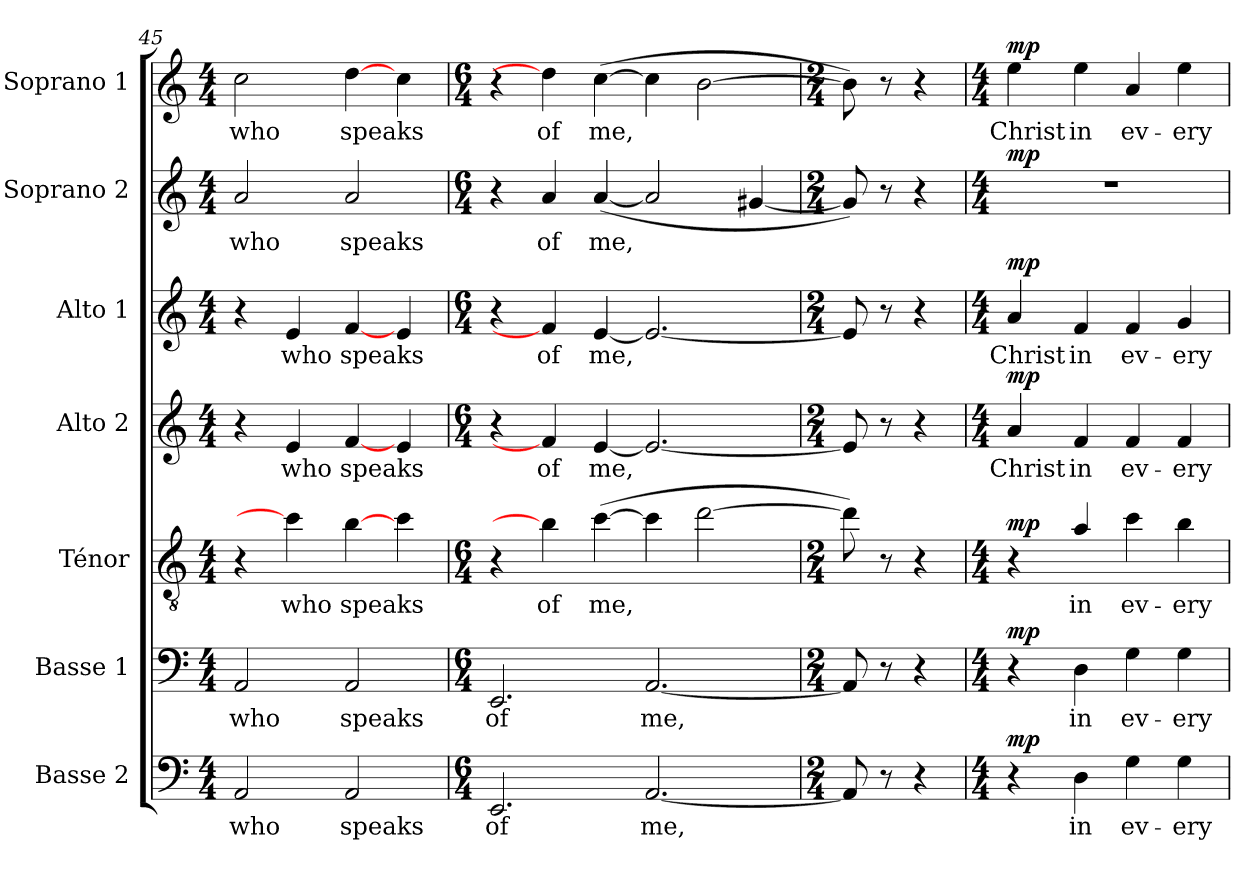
**kern	**text	**dynam	**kern	**text	**dynam	**kern	**text	**dynam	**kern	**text	**dynam	**kern	**text	**dynam	**kern	**text	**dynam	**kern	**text	**dynam
*part7	*part7	*part7	*part6	*part6	*part6	*part5	*part5	*part5	*part4	*part4	*part4	*part3	*part3	*part3	*part2	*part2	*part2	*part1	*part1	*part1
*staff7	*staff7	*staff7	*staff6	*staff6	*staff6	*staff5	*staff5	*staff5	*staff4	*staff4	*staff4	*staff3	*staff3	*staff3	*staff2	*staff2	*staff2	*staff1	*staff1	*staff1
*I"Basse 2	*	*	*I"Basse 1	*	*	*I"Ténor	*	*	*I"Alto 2	*	*	*I"Alto 1	*	*	*I"Soprano 2	*	*	*I"Soprano 1	*	*
*I'B 2	*	*	*I'B 1	*	*	*I'T	*	*	*I'A 2	*	*	*I'A 1	*	*	*I'S 2	*	*	*I'S 1	*	*
*clefF4	*	*	*clefF4	*	*	*clefGv2	*	*	*clefG2	*	*	*clefG2	*	*	*clefG2	*	*	*clefG2	*	*
*	*	*	*	*	*	*ITrd7c12	*	*	*	*	*	*	*	*	*	*	*	*	*	*
*k[]	*	*	*k[]	*	*	*k[]	*	*	*k[]	*	*	*k[]	*	*	*k[]	*	*	*k[]	*	*
*C:	*	*	*C:	*	*	*C:	*	*	*C:	*	*	*C:	*	*	*C:	*	*	*C:	*	*
*M4/4	*	*	*M4/4	*	*	*M4/4	*	*	*M4/4	*	*	*M4/4	*	*	*M4/4	*	*	*M4/4	*	*
=45	=45	=45	=45	=45	=45	=45	=45	=45	=45	=45	=45	=45	=45	=45	=45	=45	=45	=45	=45	=45
!	!LO:LY:b	!	!	!	!	!	!	!	!	!	!	!	!	!	!	!	!	!	!	!
!	!	!	!	!LO:LY:b	!	!	!	!	!	!	!	!	!	!	!	!	!	!	!	!
!	!	!	!	!	!	!	!	!	!	!	!	!	!	!	!	!LO:LY:b	!	!	!	!
!	!	!	!	!	!	!	!	!	!	!	!	!	!	!	!	!	!	!	!LO:LY:b	!
2AA/	who	.	2AA/	who	.	4r	.	.	4r	.	.	4r	.	.	2a/	who	.	2cc\	who	.
!	!	!	!	!	!	!	!LO:LY:b	!	!	!	!	!	!	!	!	!	!	!	!	!
!	!	!	!	!	!	!	!	!	!	!LO:LY:b	!	!	!	!	!	!	!	!	!	!
!	!	!	!	!	!	!	!	!	!	!	!	!	!LO:LY:b	!	!	!	!	!	!	!
.	.	.	.	.	.	4c\]	who	.	4e/	who	.	4e/	who	.	.	.	.	.	.	.
!	!LO:LY:b	!	!	!	!	!	!	!	!	!	!	!	!	!	!	!	!	!	!	!
!	!	!	!	!LO:LY:b	!	!	!	!	!	!	!	!	!	!	!	!	!	!	!	!
!	!	!	!	!	!	!	!LO:LY:b	!	!	!	!	!	!	!	!	!	!	!	!	!
!	!	!	!	!	!	!	!	!	!	!LO:LY:b	!	!	!	!	!	!	!	!	!	!
!	!	!	!	!	!	!	!	!	!	!	!	!	!LO:LY:b	!	!	!	!	!	!	!
!	!	!	!	!	!	!	!	!	!	!	!	!	!	!	!	!LO:LY:b	!	!	!	!
!	!	!	!	!	!	!	!	!	!	!	!	!	!	!	!	!	!	!	!LO:LY:b	!
2AA/	speaks	.	2AA/	speaks	.	[>4B\	speaks	.	[<4f/	speaks	.	[<4f/	speaks	.	2a/	speaks	.	[>4dd\	speaks	.
.	.	.	.	.	.	4c\	.	.	4e/	.	.	4e/	.	.	.	.	.	4cc\	.	.
=46	=46	=46	=46	=46	=46	=46	=46	=46	=46	=46	=46	=46	=46	=46	=46	=46	=46	=46	=46	=46
*M6/4	*	*	*M6/4	*	*	*M6/4	*	*	*M6/4	*	*	*M6/4	*	*	*M6/4	*	*	*M6/4	*	*
!	!LO:LY:b	!	!	!	!	!	!	!	!	!	!	!	!	!	!	!	!	!	!	!
!	!	!	!	!LO:LY:b	!	!	!	!	!	!	!	!	!	!	!	!	!	!	!	!
2.EE/	of	.	2.EE/	of	.	4r	.	.	4r	.	.	4r	.	.	4r	.	.	4r	.	.
!	!	!	!	!	!	!	!LO:LY:b	!	!	!	!	!	!	!	!	!	!	!	!	!
!	!	!	!	!	!	!	!	!	!	!LO:LY:b	!	!	!	!	!	!	!	!	!	!
!	!	!	!	!	!	!	!	!	!	!	!	!	!LO:LY:b	!	!	!	!	!	!	!
!	!	!	!	!	!	!	!	!	!	!	!	!	!	!	!	!LO:LY:b	!	!	!	!
!	!	!	!	!	!	!	!	!	!	!	!	!	!	!	!	!	!	!	!LO:LY:b	!
.	.	.	.	.	.	4B\]	of	.	4f/]	of	.	4f/]	of	.	4a/	of	.	4dd\]	of	.
!	!	!	!	!	!	!	!LO:LY:b	!	!	!	!	!	!	!	!	!	!	!	!	!
!	!	!	!	!	!	!	!	!	!	!LO:LY:b	!	!	!	!	!	!	!	!	!	!
!	!	!	!	!	!	!	!	!	!	!	!	!	!LO:LY:b	!	!	!	!	!	!	!
!	!	!	!	!	!	!	!	!	!	!	!	!	!	!	!	!LO:LY:b	!	!	!	!
!	!	!	!	!	!	!	!	!	!	!	!	!	!	!	!	!	!	!	!LO:LY:b	!
.	.	.	.	.	.	([4c\	me,	.	[<4e/	me,	.	[<4e/	me,	.	([4a/	me,	.	([4cc\	me,	.
!	!LO:LY:b	!	!	!	!	!	!	!	!	!	!	!	!	!	!	!	!	!	!	!
!	!	!	!	!LO:LY:b	!	!	!	!	!	!	!	!	!	!	!	!	!	!	!	!
[<2.AA/	me,	.	[<2.AA/	me,	.	4c\]	.	.	2.e/_<	.	.	2.e/_<	.	.	2a/]	.	.	4cc\]	.	.
.	.	.	.	.	.	[>2d\	.	.	.	.	.	.	.	.	.	.	.	[>2b\	.	.
.	.	.	.	.	.	.	.	.	.	.	.	.	.	.	[<4g#X/	.	.	.	.	.
=47	=47	=47	=47	=47	=47	=47	=47	=47	=47	=47	=47	=47	=47	=47	=47	=47	=47	=47	=47	=47
*M2/4	*	*	*M2/4	*	*	*M2/4	*	*	*M2/4	*	*	*M2/4	*	*	*M2/4	*	*	*M2/4	*	*
8AA/]	.	.	8AA/]	.	.	8d\])	.	.	8e/]	.	.	8e/]	.	.	8g#/])	.	.	8b\])	.	.
8r	.	.	8r	.	.	8r	.	.	8r	.	.	8r	.	.	8r	.	.	8r	.	.
4r	.	.	4r	.	.	4r	.	.	4r	.	.	4r	.	.	4r	.	.	4r	.	.
=48	=48	=48	=48	=48	=48	=48	=48	=48	=48	=48	=48	=48	=48	=48	=48	=48	=48	=48	=48	=48
*M4/4	*	*	*M4/4	*	*	*M4/4	*	*	*M4/4	*	*	*M4/4	*	*	*M4/4	*	*	*M4/4	*	*
!	!	!	!	!	!	!	!	!	!	!LO:LY:b	!	!	!	!	!	!	!	!	!	!
!	!	!	!	!	!	!	!	!	!	!	!	!	!LO:LY:b	!	!	!	!	!	!	!
!	!	!LO:DY:a	!	!	!LO:DY:a	!	!	!LO:DY:a	!	!	!LO:DY:a	!	!	!LO:DY:a	!	!	!LO:DY:a	!	!LO:LY:b	!LO:DY:a
4r	.	mp	4r	.	mp	4r	.	mp	4a/	Christ	mp	4a/	Christ	mp	1r	.	mp	4ee\	Christ	mp
!	!LO:LY:b	!	!	!	!	!	!	!	!	!	!	!	!	!	!	!	!	!	!	!
!	!	!	!	!LO:LY:b	!	!	!	!	!	!	!	!	!	!	!	!	!	!	!	!
!	!	!	!	!	!	!	!LO:LY:b	!	!	!	!	!	!	!	!	!	!	!	!	!
!	!	!	!	!	!	!	!	!	!	!LO:LY:b	!	!	!	!	!	!	!	!	!	!
!	!	!	!	!	!	!	!	!	!	!	!	!	!LO:LY:b	!	!	!	!	!	!	!
!	!	!	!	!	!	!	!	!	!	!	!	!	!	!	!	!	!	!	!LO:LY:b	!
4D\	in	.	4D\	in	.	4A/	in	.	4f/	in	.	4f/	in	.	.	.	.	4ee\	in	.
!	!LO:LY:b	!	!	!	!	!	!	!	!	!	!	!	!	!	!	!	!	!	!	!
!	!	!	!	!LO:LY:b	!	!	!	!	!	!	!	!	!	!	!	!	!	!	!	!
!	!	!	!	!	!	!	!LO:LY:b	!	!	!	!	!	!	!	!	!	!	!	!	!
!	!	!	!	!	!	!	!	!	!	!LO:LY:b	!	!	!	!	!	!	!	!	!	!
!	!	!	!	!	!	!	!	!	!	!	!	!	!LO:LY:b	!	!	!	!	!	!	!
!	!	!	!	!	!	!	!	!	!	!	!	!	!	!	!	!	!	!	!LO:LY:b	!
4G\	ev-	.	4G\	ev-	.	4c\	ev-	.	4f/	ev-	.	4f/	ev-	.	.	.	.	4a/	ev-	.
!	!LO:LY:b	!	!	!	!	!	!	!	!	!	!	!	!	!	!	!	!	!	!	!
!	!	!	!	!LO:LY:b	!	!	!	!	!	!	!	!	!	!	!	!	!	!	!	!
!	!	!	!	!	!	!	!LO:LY:b	!	!	!	!	!	!	!	!	!	!	!	!	!
!	!	!	!	!	!	!	!	!	!	!LO:LY:b	!	!	!	!	!	!	!	!	!	!
!	!	!	!	!	!	!	!	!	!	!	!	!	!LO:LY:b	!	!	!	!	!	!	!
!	!	!	!	!	!	!	!	!	!	!	!	!	!	!	!	!	!	!	!LO:LY:b	!
4G\	-ery	.	4G\	-ery	.	4B\	-ery	.	4f/	-ery	.	4g/	-ery	.	.	.	.	4ee\	-ery	.
=	=	=	=	=	=	=	=	=	=	=	=	=	=	=	=	=	=	=	=	=
*-	*-	*-	*-	*-	*-	*-	*-	*-	*-	*-	*-	*-	*-	*-	*-	*-	*-	*-	*-	*-
